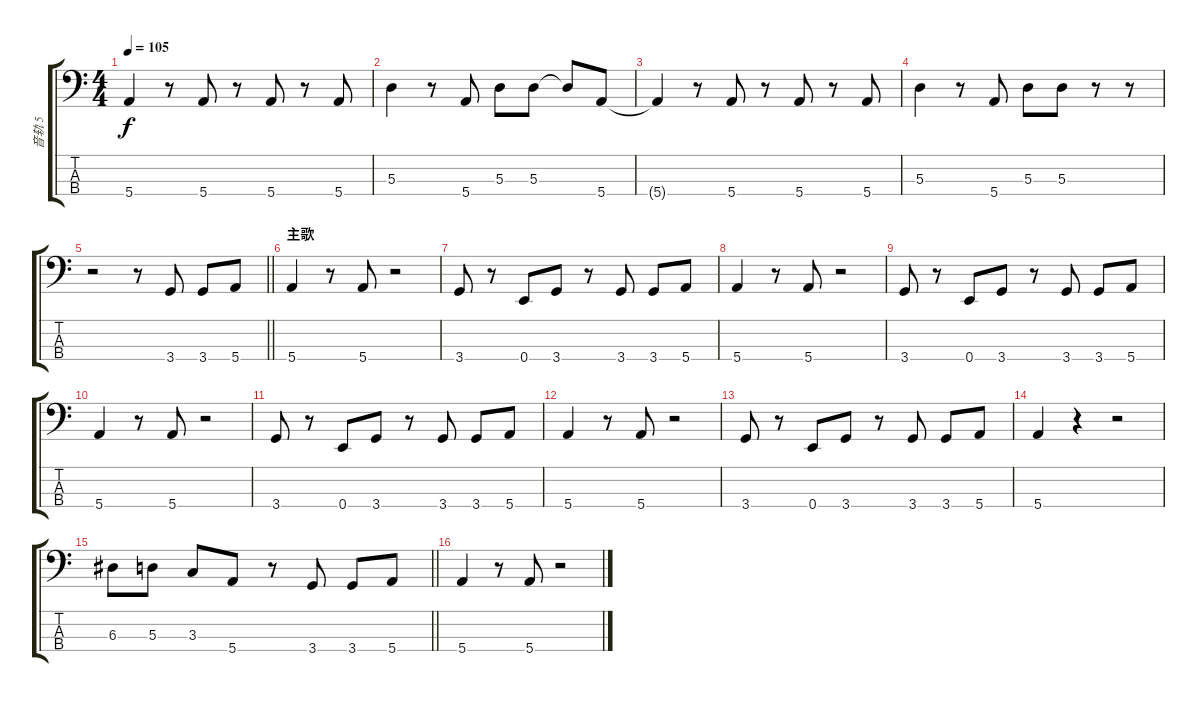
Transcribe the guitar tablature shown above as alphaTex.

\track ("音轨 5" "音轨 5") {instrument electricbassfinger}
\staff {score tabs}
\tuning (G2 D2 A1 E1) {hide}
\ts (4 4)
\tempo 105
\clef f4
\ks c
5.4{t}.4{dy f} r.8 5.4.8 r.8 5.4.8 r.8 5.4.8 |
5.3.4 r.8 5.4.8 5.3.8 5.3.8 5.3{t}.8 5.4.8 |
5.4{t}.4 r.8 5.4.8 r.8 5.4.8 r.8 5.4.8 |
5.3.4 r.8 5.4.8 5.3.8 5.3.8 r.8 r.8 |
\barLineRight lightlight
r.2 r.8 3.4.8 3.4.8 5.4.8 |
\section ("" "主歌")
5.4.4 r.8 5.4.8 r.2 |
3.4.8 r.8 0.4.8 3.4.8 r.8 3.4.8 3.4.8 5.4.8 |
5.4.4 r.8 5.4.8 r.2 |
3.4.8 r.8 0.4.8 3.4.8 r.8 3.4.8 3.4.8 5.4.8 |
5.4.4 r.8 5.4.8 r.2 |
3.4.8 r.8 0.4.8 3.4.8 r.8 3.4.8 3.4.8 5.4.8 |
5.4.4 r.8 5.4.8 r.2 |
3.4.8 r.8 0.4.8 3.4.8 r.8 3.4.8 3.4.8 5.4.8 |
5.4.4 r.4 r.2 |
\barLineRight lightlight
6.3.8 5.3.8 3.3.8 5.4.8 r.8 3.4.8 3.4.8 5.4.8 |
5.4.4 r.8 5.4.8 r.2
